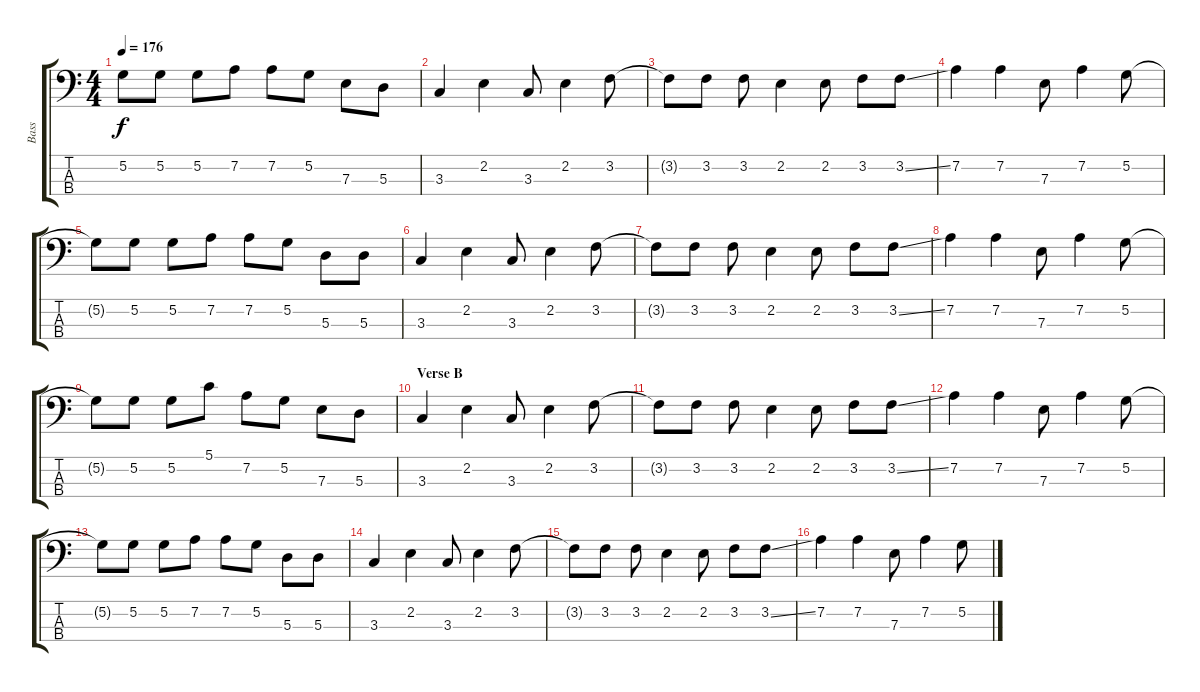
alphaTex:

\track ("Bass" "Bass") {instrument electricbasspick}
\staff {score tabs}
\tuning (G2 D2 A1 E1) {hide}
\ts (4 4)
\tempo 176
\clef f4
\ks c
5.2{t}.8{dy f} 5.2.8 5.2.8 7.2.8 7.2.8 5.2.8 7.3.8 5.3.8 |
3.3.4 2.2.4 3.3.8 2.2.4 3.2.8 |
3.2{t}.8 3.2.8 3.2.8 2.2.4 2.2.8 3.2.8 3.2{ss}.8 |
7.2.4 7.2.4 7.3.8 7.2.4 5.2.8 |
5.2{t}.8 5.2.8 5.2.8 7.2.8 7.2.8 5.2.8 5.3.8 5.3.8 |
3.3.4 2.2.4 3.3.8 2.2.4 3.2.8 |
3.2{t}.8 3.2.8 3.2.8 2.2.4 2.2.8 3.2.8 3.2{ss}.8 |
7.2.4 7.2.4 7.3.8 7.2.4 5.2.8 |
5.2{t}.8 5.2.8 5.2.8 5.1.8 7.2.8 5.2.8 7.3.8 5.3.8 |
\section ("" "Verse B")
3.3.4 2.2.4 3.3.8 2.2.4 3.2.8 |
3.2{t}.8 3.2.8 3.2.8 2.2.4 2.2.8 3.2.8 3.2{ss}.8 |
7.2.4 7.2.4 7.3.8 7.2.4 5.2.8 |
5.2{t}.8 5.2.8 5.2.8 7.2.8 7.2.8 5.2.8 5.3.8 5.3.8 |
3.3.4 2.2.4 3.3.8 2.2.4 3.2.8 |
3.2{t}.8 3.2.8 3.2.8 2.2.4 2.2.8 3.2.8 3.2{ss}.8 |
7.2.4 7.2.4 7.3.8 7.2.4 5.2.8
